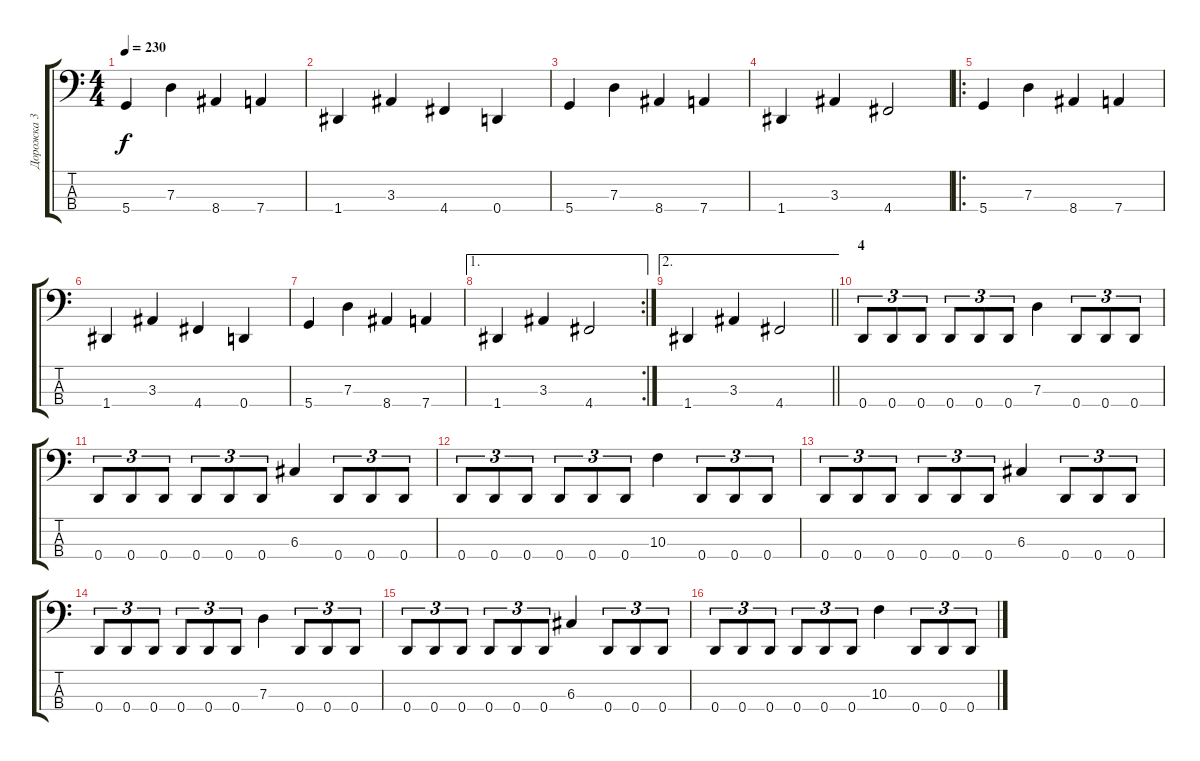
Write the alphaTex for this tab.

\track ("Дорожка 3" "Дорожка 3") {instrument electricbasspick}
\staff {score tabs}
\tuning (F2 C2 G1 D1) {hide}
\ts (4 4)
\tempo 230
\clef f4
\ks c
5.4.4{dy f} 7.3.4 8.4.4 7.4.4 |
1.4.4 3.3.4 4.4.4 0.4.4 |
5.4.4 7.3.4 8.4.4 7.4.4 |
1.4.4 3.3.4 4.4.2 |
\ro
5.4.4 7.3.4 8.4.4 7.4.4 |
1.4.4 3.3.4 4.4.4 0.4.4 |
5.4.4 7.3.4 8.4.4 7.4.4 |
\ae 1
\rc 2
1.4.4 3.3.4 4.4.2 |
\ae 2
\barLineRight lightlight
1.4.4 3.3.4 4.4.2 |
\section ("" "4")
0.4.8{tu (3 2)} 0.4.8{tu (3 2)} 0.4.8{tu (3 2)} 0.4.8{tu (3 2)} 0.4.8{tu (3 2)} 0.4.8{tu (3 2)} 7.3.4 0.4.8{tu (3 2)} 0.4.8{tu (3 2)} 0.4.8{tu (3 2)} |
0.4.8{tu (3 2)} 0.4.8{tu (3 2)} 0.4.8{tu (3 2)} 0.4.8{tu (3 2)} 0.4.8{tu (3 2)} 0.4.8{tu (3 2)} 6.3.4 0.4.8{tu (3 2)} 0.4.8{tu (3 2)} 0.4.8{tu (3 2)} |
0.4.8{tu (3 2)} 0.4.8{tu (3 2)} 0.4.8{tu (3 2)} 0.4.8{tu (3 2)} 0.4.8{tu (3 2)} 0.4.8{tu (3 2)} 10.3.4 0.4.8{tu (3 2)} 0.4.8{tu (3 2)} 0.4.8{tu (3 2)} |
0.4.8{tu (3 2)} 0.4.8{tu (3 2)} 0.4.8{tu (3 2)} 0.4.8{tu (3 2)} 0.4.8{tu (3 2)} 0.4.8{tu (3 2)} 6.3.4 0.4.8{tu (3 2)} 0.4.8{tu (3 2)} 0.4.8{tu (3 2)} |
0.4.8{tu (3 2)} 0.4.8{tu (3 2)} 0.4.8{tu (3 2)} 0.4.8{tu (3 2)} 0.4.8{tu (3 2)} 0.4.8{tu (3 2)} 7.3.4 0.4.8{tu (3 2)} 0.4.8{tu (3 2)} 0.4.8{tu (3 2)} |
0.4.8{tu (3 2)} 0.4.8{tu (3 2)} 0.4.8{tu (3 2)} 0.4.8{tu (3 2)} 0.4.8{tu (3 2)} 0.4.8{tu (3 2)} 6.3.4 0.4.8{tu (3 2)} 0.4.8{tu (3 2)} 0.4.8{tu (3 2)} |
0.4.8{tu (3 2)} 0.4.8{tu (3 2)} 0.4.8{tu (3 2)} 0.4.8{tu (3 2)} 0.4.8{tu (3 2)} 0.4.8{tu (3 2)} 10.3.4 0.4.8{tu (3 2)} 0.4.8{tu (3 2)} 0.4.8{tu (3 2)}
